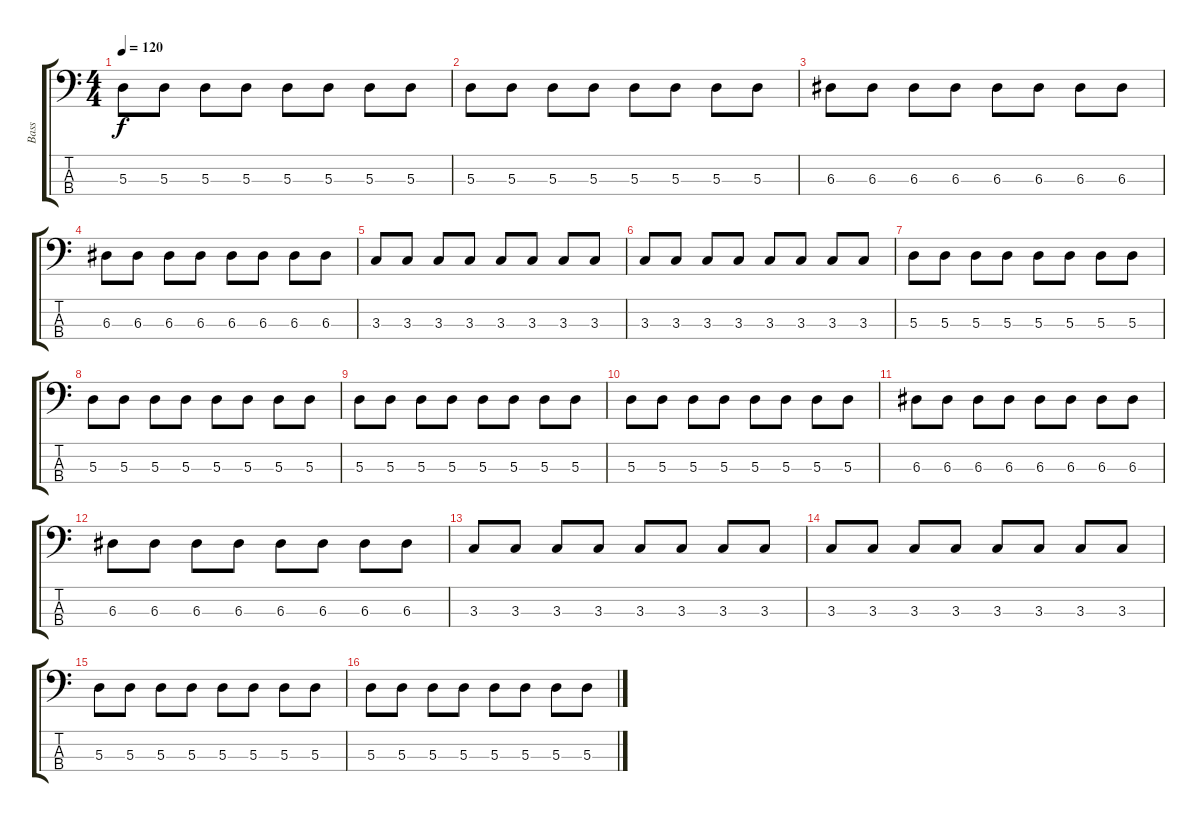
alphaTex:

\track ("Bass" "Bass") {instrument electricbassfinger}
\staff {score tabs}
\tuning (G2 D2 A1 D1) {hide}
\ts (4 4)
\tempo 120
\clef f4
\ks c
5.3.8{dy f} 5.3.8 5.3.8 5.3.8 5.3.8 5.3.8 5.3.8 5.3.8 |
5.3.8 5.3.8 5.3.8 5.3.8 5.3.8 5.3.8 5.3.8 5.3.8 |
6.3.8 6.3.8 6.3.8 6.3.8 6.3.8 6.3.8 6.3.8 6.3.8 |
6.3.8 6.3.8 6.3.8 6.3.8 6.3.8 6.3.8 6.3.8 6.3.8 |
3.3.8 3.3.8 3.3.8 3.3.8 3.3.8 3.3.8 3.3.8 3.3.8 |
3.3.8 3.3.8 3.3.8 3.3.8 3.3.8 3.3.8 3.3.8 3.3.8 |
5.3.8 5.3.8 5.3.8 5.3.8 5.3.8 5.3.8 5.3.8 5.3.8 |
5.3.8 5.3.8 5.3.8 5.3.8 5.3.8 5.3.8 5.3.8 5.3.8 |
5.3.8 5.3.8 5.3.8 5.3.8 5.3.8 5.3.8 5.3.8 5.3.8 |
5.3.8 5.3.8 5.3.8 5.3.8 5.3.8 5.3.8 5.3.8 5.3.8 |
6.3.8 6.3.8 6.3.8 6.3.8 6.3.8 6.3.8 6.3.8 6.3.8 |
6.3.8 6.3.8 6.3.8 6.3.8 6.3.8 6.3.8 6.3.8 6.3.8 |
3.3.8 3.3.8 3.3.8 3.3.8 3.3.8 3.3.8 3.3.8 3.3.8 |
3.3.8 3.3.8 3.3.8 3.3.8 3.3.8 3.3.8 3.3.8 3.3.8 |
5.3.8 5.3.8 5.3.8 5.3.8 5.3.8 5.3.8 5.3.8 5.3.8 |
5.3.8 5.3.8 5.3.8 5.3.8 5.3.8 5.3.8 5.3.8 5.3.8
